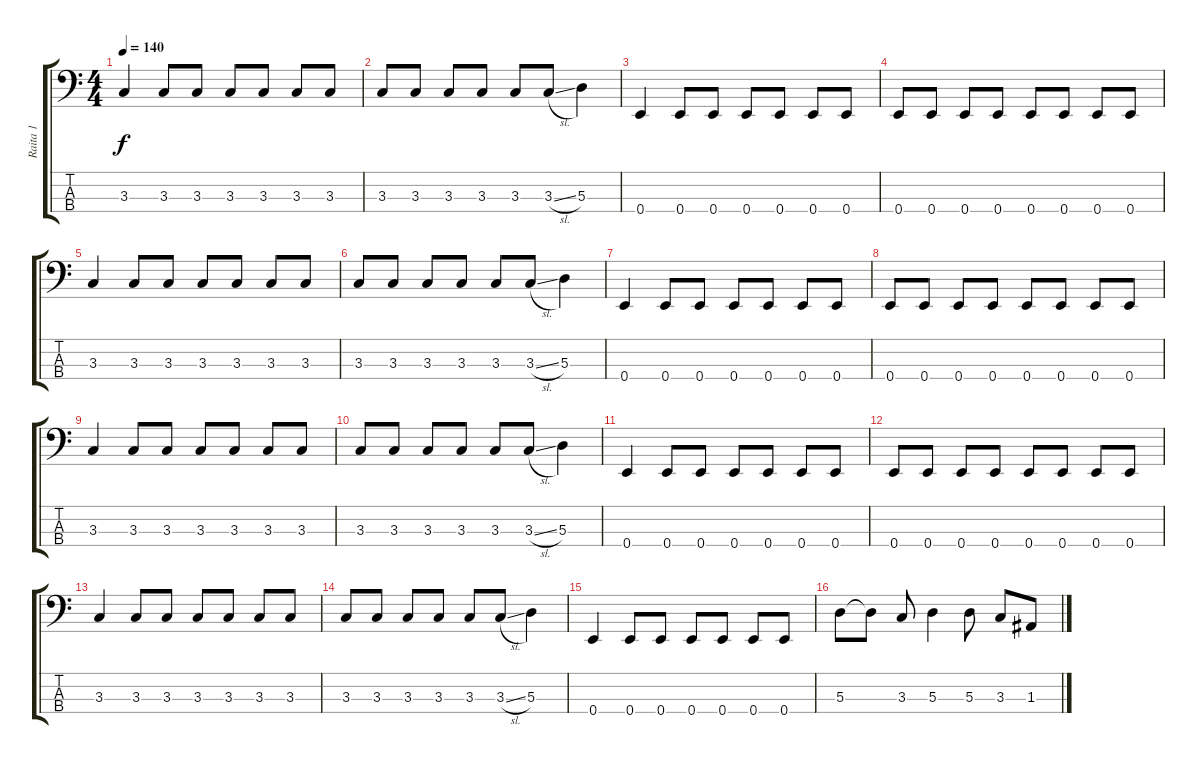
\track ("Raita 1" "Raita 1") {instrument electricbassfinger}
\staff {score tabs}
\tuning (G2 D2 A1 E1) {hide}
\ts (4 4)
\tempo 140
\clef f4
\ks c
3.3.4{dy f} 3.3.8 3.3.8 3.3.8 3.3.8 3.3.8 3.3.8 |
3.3.8 3.3.8 3.3.8 3.3.8 3.3.8 3.3{sl}.8 5.3.4 |
0.4.4 0.4.8 0.4.8 0.4.8 0.4.8 0.4.8 0.4.8 |
0.4.8 0.4.8 0.4.8 0.4.8 0.4.8 0.4.8 0.4.8 0.4.8 |
3.3.4 3.3.8 3.3.8 3.3.8 3.3.8 3.3.8 3.3.8 |
3.3.8 3.3.8 3.3.8 3.3.8 3.3.8 3.3{sl}.8 5.3.4 |
0.4.4 0.4.8 0.4.8 0.4.8 0.4.8 0.4.8 0.4.8 |
0.4.8 0.4.8 0.4.8 0.4.8 0.4.8 0.4.8 0.4.8 0.4.8 |
3.3.4 3.3.8 3.3.8 3.3.8 3.3.8 3.3.8 3.3.8 |
3.3.8 3.3.8 3.3.8 3.3.8 3.3.8 3.3{sl}.8 5.3.4 |
0.4.4 0.4.8 0.4.8 0.4.8 0.4.8 0.4.8 0.4.8 |
0.4.8 0.4.8 0.4.8 0.4.8 0.4.8 0.4.8 0.4.8 0.4.8 |
3.3.4 3.3.8 3.3.8 3.3.8 3.3.8 3.3.8 3.3.8 |
3.3.8 3.3.8 3.3.8 3.3.8 3.3.8 3.3{sl}.8 5.3.4 |
0.4.4 0.4.8 0.4.8 0.4.8 0.4.8 0.4.8 0.4.8 |
5.3.8 5.3{t}.8 3.3.8 5.3.4 5.3.8 3.3.8 1.3.8
